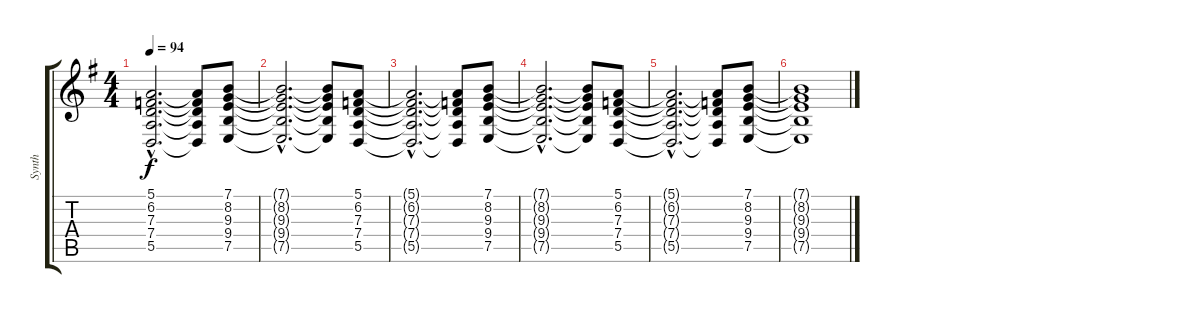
\track ("Synth" "Synth") {instrument pad8sweep}
\staff {score tabs}
\tuning (E4 B3 G3 D3 A2 E2) {hide}
\ts (4 4)
\tempo 94
\clef g2
\ks g
(5.1{hac} 6.2{hac} 7.3{hac} 7.4{hac} 5.5{hac}).2{d dy f volume 10 instrument pad8sweep} (5.1{t} 6.2{t} 7.3{t} 7.4{t} 5.5{t}).8 (7.1 8.2 9.3 9.4 7.5).8 |
(7.1{hac t} 8.2{hac t} 9.3{hac t} 9.4{hac t} 7.5{hac t}).2{d} (7.1{t} 8.2{t} 9.3{t} 9.4{t} 7.5{t}).8 (5.1 6.2 7.3 7.4 5.5).8 |
(5.1{hac t} 6.2{hac t} 7.3{hac t} 7.4{hac t} 5.5{hac t}).2{d} (5.1{t} 6.2{t} 7.3{t} 7.4{t} 5.5{t}).8 (7.1 8.2 9.3 9.4 7.5).8 |
(7.1{hac t} 8.2{hac t} 9.3{hac t} 9.4{hac t} 7.5{hac t}).2{d} (7.1{t} 8.2{t} 9.3{t} 9.4{t} 7.5{t}).8 (5.1 6.2 7.3 7.4 5.5).8 |
(5.1{hac t} 6.2{hac t} 7.3{hac t} 7.4{hac t} 5.5{hac t}).2{d} (5.1{t} 6.2{t} 7.3{t} 7.4{t} 5.5{t}).8 (7.1 8.2 9.3 9.4 7.5).8 |
(7.1{t} 8.2{t} 9.3{t} 9.4{t} 7.5{t}).1
